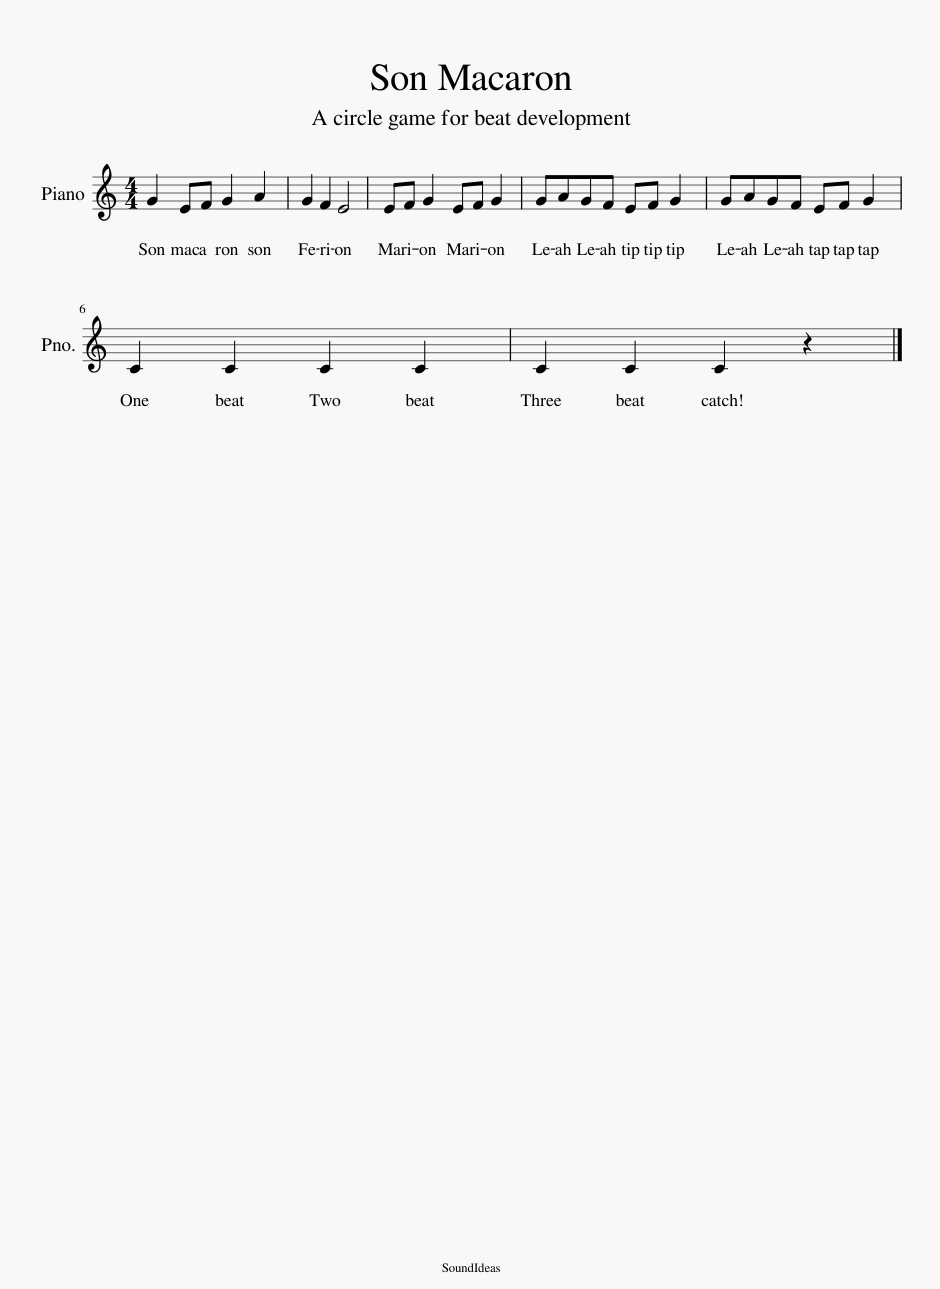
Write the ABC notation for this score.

X:1
L:1/8
M:4/4
I:linebreak $
K:C
V:1 treble
V:1
 G2 EF G2 A2 | G2 F2 E4 | EF G2 EF G2 | GAGF EF G2 | GAGF EF G2 |$ %5
 C2 C2 C2 C2 | C2 C2 C2 z2 |] %7
